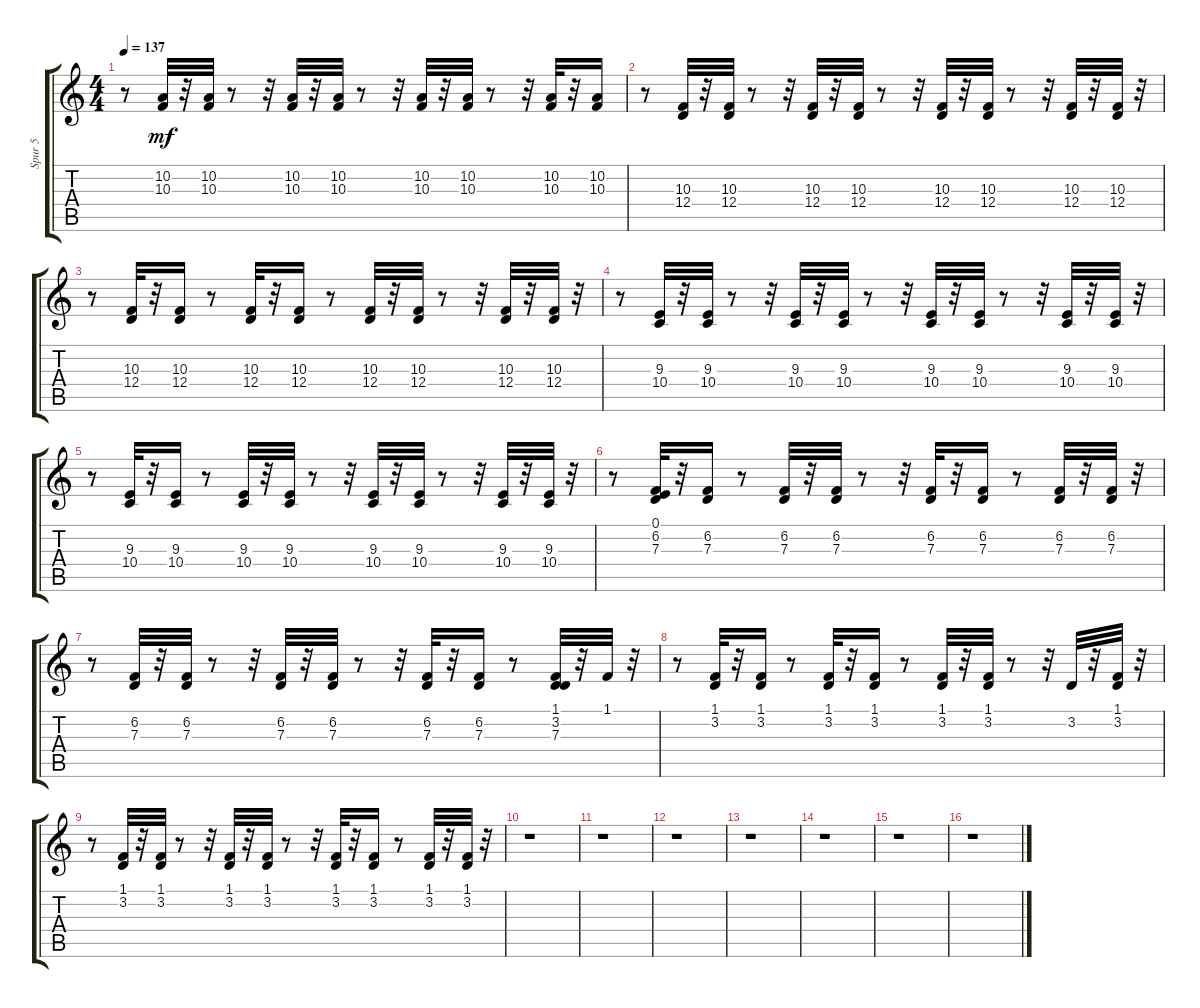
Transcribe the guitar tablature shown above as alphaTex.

\track ("Spur 5" "Spur 5") {instrument lead2sawtooth}
\staff {score tabs}
\tuning (E4 B3 G3 D3 A2 E2) {hide}
\ts (4 4)
\tempo 137
\clef g2
\ks c
r.8{dy mf} (10.2 10.3).32 r.32 (10.2 10.3).32 r.8 r.32 (10.2 10.3).32 r.32 (10.2 10.3).32 r.8 r.32 (10.2 10.3).32 r.32 (10.2 10.3).32 r.8 r.32 (10.2 10.3).32 r.32 (10.2 10.3).16 |
r.8 (10.3 12.4).32 r.32 (10.3 12.4).32 r.8 r.32 (10.3 12.4).32 r.32 (10.3 12.4).32 r.8 r.32 (10.3 12.4).32 r.32 (10.3 12.4).32 r.8 r.32 (10.3 12.4).32 r.32 (10.3 12.4).32 r.32 |
r.8 (10.3 12.4).32 r.32 (10.3 12.4).16 r.8 (10.3 12.4).32 r.32 (10.3 12.4).16 r.8 (10.3 12.4).32 r.32 (10.3 12.4).32 r.8 r.32 (10.3 12.4).32 r.32 (10.3 12.4).32 r.32 |
r.8 (9.3 10.4).32 r.32 (9.3 10.4).32 r.8 r.32 (9.3 10.4).32 r.32 (9.3 10.4).32 r.8 r.32 (9.3 10.4).32 r.32 (9.3 10.4).32 r.8 r.32 (9.3 10.4).32 r.32 (9.3 10.4).32 r.32 |
r.8 (9.3 10.4).32 r.32 (9.3 10.4).16 r.8 (9.3 10.4).32 r.32 (9.3 10.4).32 r.8 r.32 (9.3 10.4).32 r.32 (9.3 10.4).32 r.8 r.32 (9.3 10.4).32 r.32 (9.3 10.4).32 r.32 |
r.8 (0.1 6.2 7.3).32 r.32 (6.2 7.3).16 r.8 (6.2 7.3).32 r.32 (6.2 7.3).32 r.8 r.32 (6.2 7.3).32 r.32 (6.2 7.3).16 r.8 (6.2 7.3).32 r.32 (6.2 7.3).32 r.32 |
r.8 (6.2 7.3).32 r.32 (6.2 7.3).32 r.8 r.32 (6.2 7.3).32 r.32 (6.2 7.3).32 r.8 r.32 (6.2 7.3).32 r.32 (6.2 7.3).16 r.8 (1.1 3.2 7.3).32 r.32 1.1.32 r.32 |
r.8 (1.1 3.2).32 r.32 (1.1 3.2).16 r.8 (1.1 3.2).32 r.32 (1.1 3.2).16 r.8 (1.1 3.2).32 r.32 (1.1 3.2).32 r.8 r.32 3.2.32 r.32 (1.1 3.2).32 r.32 |
r.8 (1.1 3.2).32 r.32 (1.1 3.2).32 r.8 r.32 (1.1 3.2).32 r.32 (1.1 3.2).32 r.8 r.32 (1.1 3.2).32 r.32 (1.1 3.2).16 r.8 (1.1 3.2).32 r.32 (1.1 3.2).32 r.32 |
r.1 |
r.1 |
r.1 |
r.1 |
r.1 |
r.1 |
r.1
